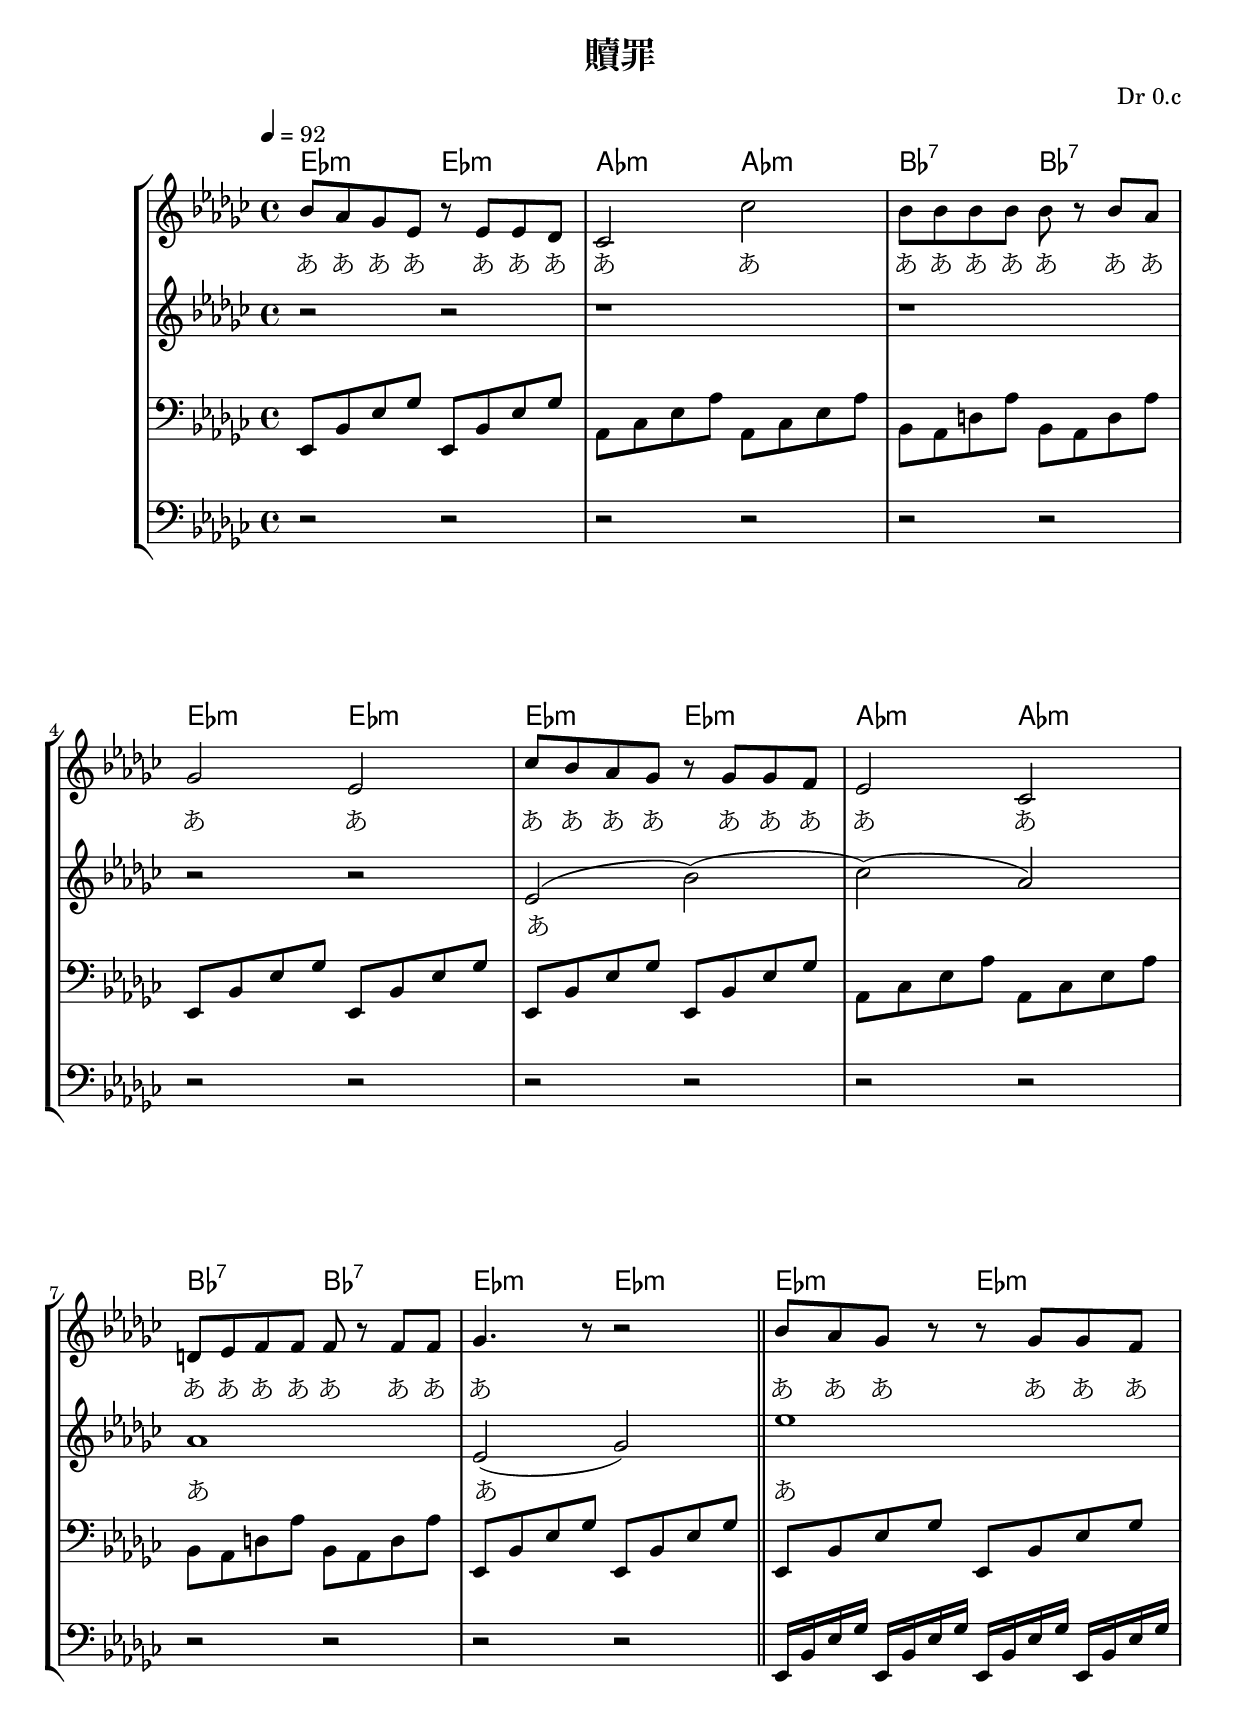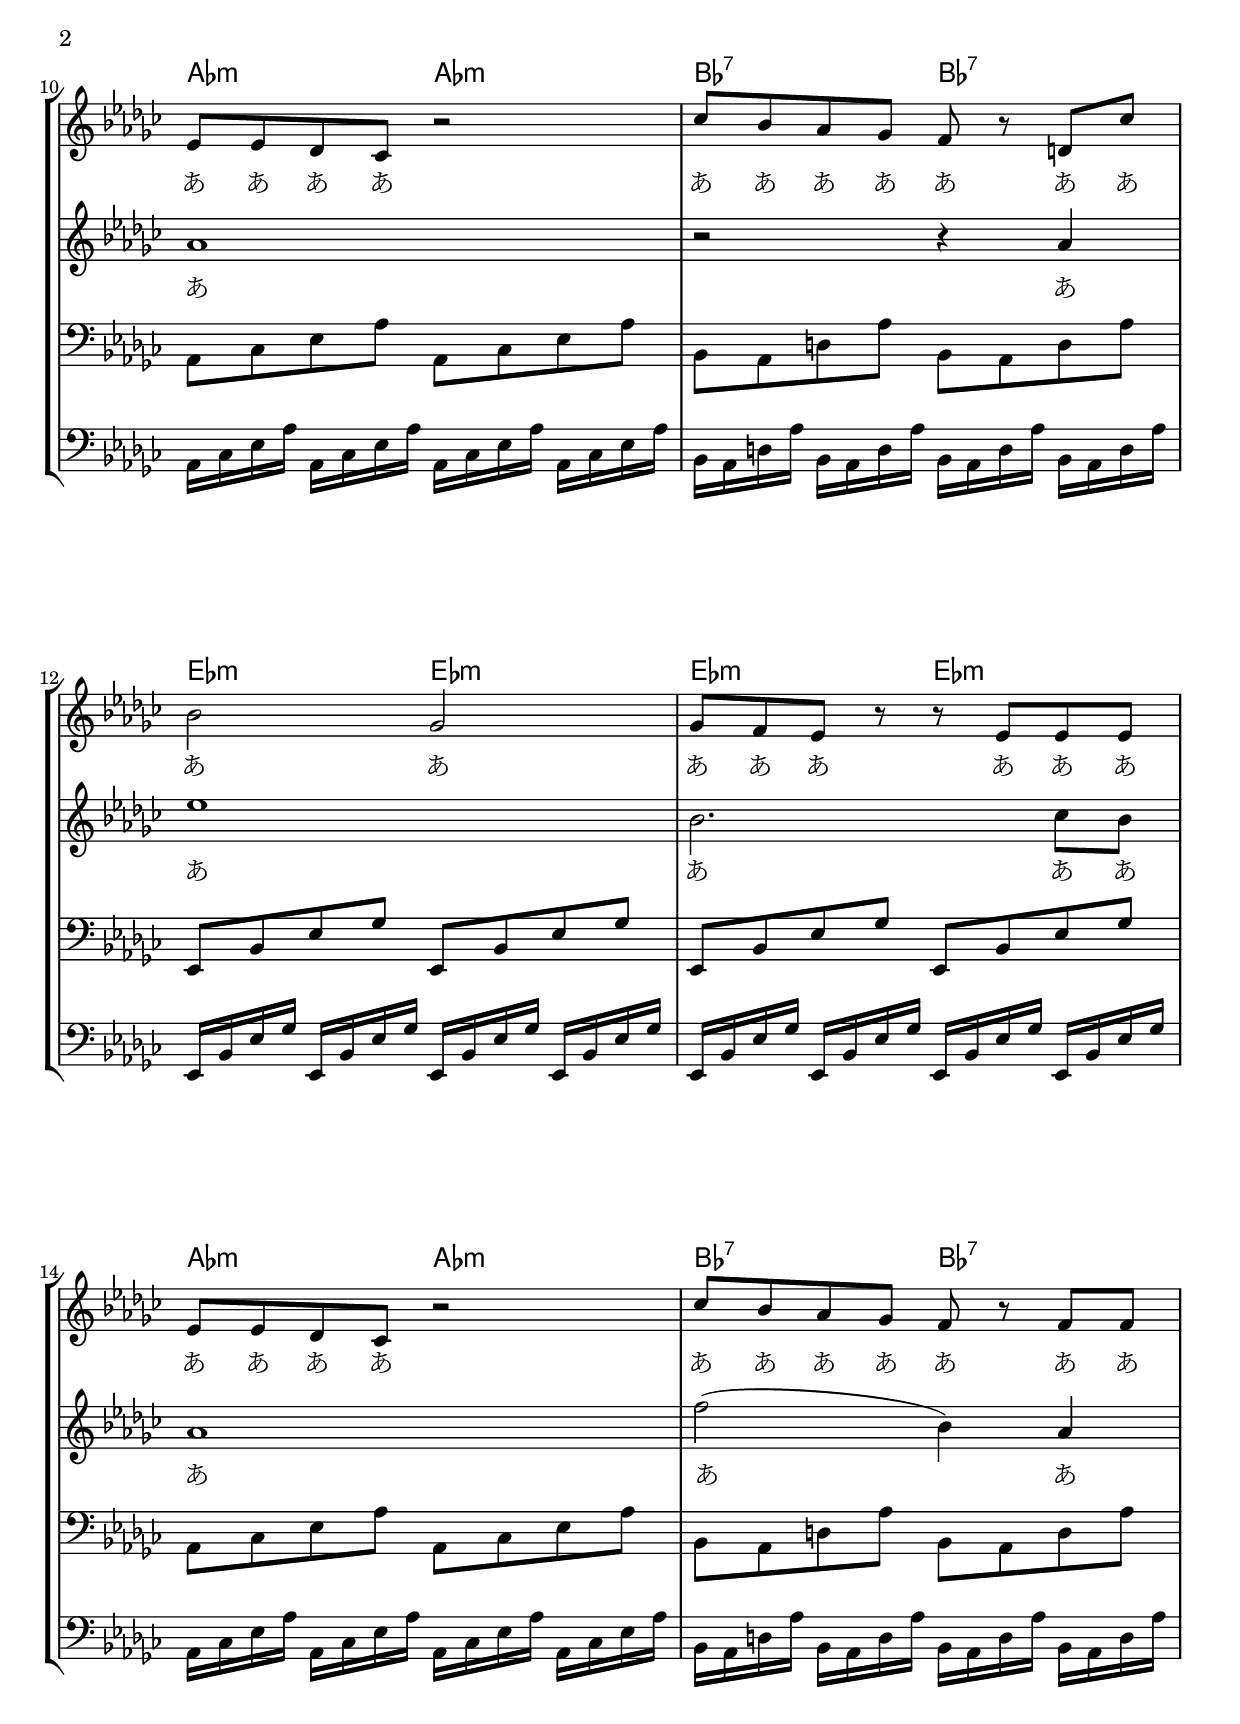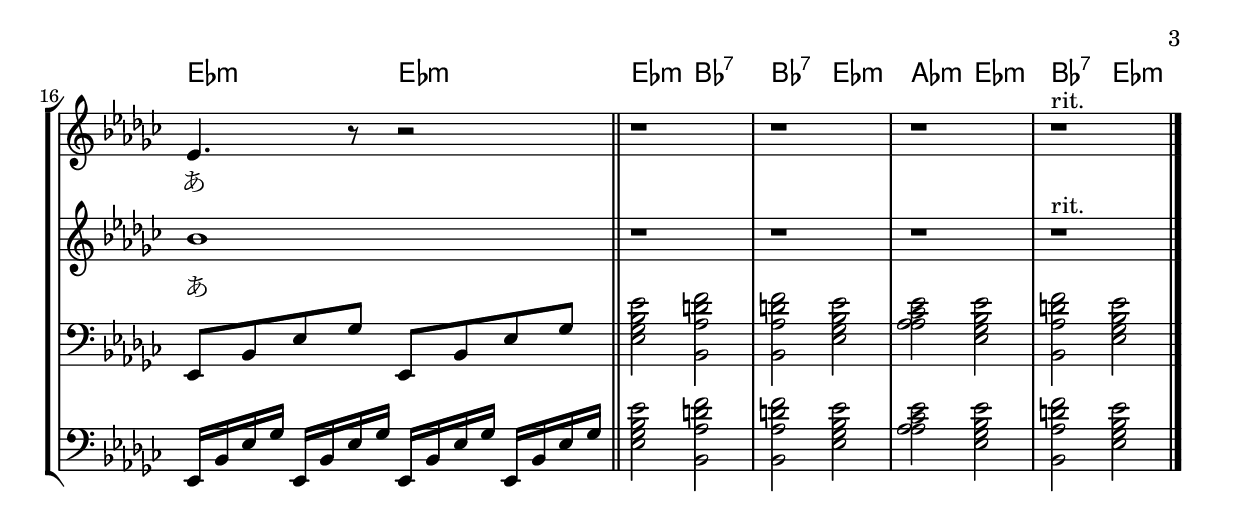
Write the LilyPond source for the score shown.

\version "2.12.1"

\header {
	title = \markup {贖罪}
	composer = \markup \center-column {"Dr 0.c"}
}

harmony = \chordmode {
	es2:m es:m as:m as:m bes:7 bes:7 es:m es:m es:m es:m as:m as:m bes:7 bes:7 es:m es:m 

	es:m es:m as:m as:m bes:7 bes:7 es:m es:m es:m es:m as:m as:m bes:7 bes:7 es:m es:m 

	es:m bes:7 bes:7 es:m as:m es:m bes:7 es:m 
}

melody = {
	\set Staff.midiInstrument = #"Electric Grand"
		\key ges \major
	\tempo 4 = 92
bes'8  as'8  ges'8  es'8  r8  es'8  es'8  des'8 
	ces'2  ces''2 
	bes'8  bes'8  bes'8  bes'8  bes'8  r8  bes'8  as'8 
	ges'2  es'2 
	ces''8  bes'8  as'8  ges'8  r8  ges'8  ges'8  f'8 
	es'2  ces'2 
	d'8  es'8  f'8  f'8  f'8  r8  f'8  f'8 
	ges'4.  r8  r2
	\set Staff.midiInstrument = #"Electric Grand"
	bes'8  as'8  ges'8  r8  r8  ges'8  ges'8  f'8 
	es'8  es'8  des'8  ces'8  r2 
	ces''8  bes'8  as'8  ges'8  f'8  r8  d'8  ces''8 
	bes'2  ges'2 
	ges'8  f'8  es'8  r8  r8  es'8  es'8  es'8 
	es'8  es'8  des'8  ces'8  r2 
	ces''8  bes'8  as'8  ges'8  f'8  r8  f'8  f'8 
	es'4.  r8  r2
	r1 | r1 | r1 | r1^"rit." \bar "|."
}

words = \lyricmode {
	あ  あ  あ  あ  あ  あ  あ  あ  あ  あ  あ  あ  あ  あ  あ  あ  あ  あ  あ  あ  あ  あ  あ  あ  あ  あ  あ  あ  あ  あ  あ  あ  あ  あ  あ  
	あ  あ  あ  あ  あ  あ  あ  あ  あ  あ  あ  あ  あ  あ  あ  あ  あ  あ  あ  あ  あ  あ  あ  あ  あ  あ  あ  あ  あ  あ  あ  あ  あ  あ  あ  あ  あ  
	
}

secondmelody = {
	\set Staff.midiInstrument = #"Viola"
		\key ges \major
	\tempo 4 = 92
r2  r2 
	r1 
	r1 
	r2  r2 
	es'2  (bes'2) 
	(ces''2)  (as'2) 
	as'1 
	es'2  (ges'2)
	\set Staff.midiInstrument = #"Viola"
	es''1 
	as'1 
	r2  r4  as'4 
	es''1 
	bes'2.  ces''8  bes'8 
	as'1 
	f''2  (bes'4)  as'4 
	bes'1
	r1 | r1 | r1 | r1^"rit." \bar "|."
}

secondwords = \lyricmode {
	あ  あ  あ  
	あ  あ  あ  あ  あ  あ  あ  あ  あ  あ  あ  
	
}

tempochange = {
	\tempo 4 = 92
	r1 | r1 | r1 | r1 | r1 | r1 | r1 | r1 \bar "||"
	\tempo 4 = 92
	r1 | r1 | r1 | r1 | r1 | r1 | r1 | r1 \bar "||"
	\tempo 4 = 92
	r1 | r1 | r1 | \tempo 4 = 69 r2 \tempo 4 = 61 r2 \bar "|."
}

mainacc = {
	\clef bass
	\set Staff.midiInstrument = #"Pad 2 (warm)"
	\key ges \major
	\tempo 4 = 92
	es,8 bes,8 es8 ges8
	es,8 bes,8 es8 ges8
	as,8 ces8 es8 as8
	as,8 ces8 es8 as8
	bes,8 as,8 d8 as8
	bes,8 as,8 d8 as8
	es,8 bes,8 es8 ges8
	es,8 bes,8 es8 ges8
	es,8 bes,8 es8 ges8
	es,8 bes,8 es8 ges8
	as,8 ces8 es8 as8
	as,8 ces8 es8 as8
	bes,8 as,8 d8 as8
	bes,8 as,8 d8 as8
	es,8 bes,8 es8 ges8
	es,8 bes,8 es8 ges8
	\bar "||"

	\set Staff.midiInstrument = #"Pad 2 (warm)"
	es,8 bes,8 es8 ges8
	es,8 bes,8 es8 ges8
	as,8 ces8 es8 as8
	as,8 ces8 es8 as8
	bes,8 as,8 d8 as8
	bes,8 as,8 d8 as8
	es,8 bes,8 es8 ges8
	es,8 bes,8 es8 ges8
	es,8 bes,8 es8 ges8
	es,8 bes,8 es8 ges8
	as,8 ces8 es8 as8
	as,8 ces8 es8 as8
	bes,8 as,8 d8 as8
	bes,8 as,8 d8 as8
	es,8 bes,8 es8 ges8
	es,8 bes,8 es8 ges8
	\bar "||"

	\set Staff.midiInstrument = #"FX 6 (goblins)"
	<es ges bes es'>2
	<bes, as d' f'>2
	<bes, as d' f'>2
	<es ges bes es'>2
	<as as ces' es'>2
	<es ges bes es'>2
	<bes, as d' f'>2
	<es ges bes es'>2
	\bar "|."
}

subacc = {
	\clef bass
	\set Staff.midiInstrument = #"Acoustic grand"
	\key ges \major
	\tempo 4 = 92
	r2
	r2
	r2
	r2
	r2
	r2
	r2
	r2
	r2
	r2
	r2
	r2
	r2
	r2
	r2
	r2
	\bar "||"

	\set Staff.midiInstrument = #"Pad 6 (metallic)"
	es,16 bes, es ges es, bes, es ges
	es,16 bes, es ges es, bes, es ges
	as,16 ces es as as, ces es as
	as,16 ces es as as, ces es as
	bes,16 as, d as bes, as, d as
	bes,16 as, d as bes, as, d as
	es,16 bes, es ges es, bes, es ges
	es,16 bes, es ges es, bes, es ges
	es,16 bes, es ges es, bes, es ges
	es,16 bes, es ges es, bes, es ges
	as,16 ces es as as, ces es as
	as,16 ces es as as, ces es as
	bes,16 as, d as bes, as, d as
	bes,16 as, d as bes, as, d as
	es,16 bes, es ges es, bes, es ges
	es,16 bes, es ges es, bes, es ges
	\bar "||"

	\set Staff.midiInstrument = #"Choir Aahs"
	<es ges bes es'>2
	<bes, as d' f'>2
	<bes, as d' f'>2
	<es ges bes es'>2
	<as as ces' es'>2
	<es ges bes es'>2
	<bes, as d' f'>2
	<es ges bes es'>2
	\bar "|."
}

percA = {
	\drummode {
	r1 |r1 |r1 |r1 |r1 |r1 |r1 |r1 \bar "||"
	r1 |r1 |r1 |r1 |r1 |r1 |r1 |r1 \bar "||"
	r1 |r1 |r1 |r1 \bar "|."
	}
}

percB = {
	\drummode {
	r1 |r1 |r1 |r1 |r1 |r1 |r1 |r1 \bar "||"
	r1 |r1 |r1 |r1 |r1 |r1 |r1 |r1 \bar "||"
	r1 |r1 |r1 |r1 \bar "|."
	}
}

percC = {
	\drummode {
	r1 |r1 |r1 |r1 |r1 |r1 |r1 |r1 \bar "||"
	r1 |r1 |r1 |r1 |r1 |r1 |r1 |r1 \bar "||"
	r1 |r1 |r1 |r1 \bar "|."
	}
}

percD = {
	\drummode {
	r1 |r1 |r1 |r1 |r1 |r1 |r1 |r1 \bar "||"
	r1 |r1 |r1 |r1 |r1 |r1 |r1 |r1 \bar "||"
	r1 |r1 |r1 |r1 \bar "|."
	}
}

percE = {
	\drummode {
	r1 |r1 |r1 |r1 |r1 |r1 |r1 |r1 \bar "||"
	r1 |r1 |r1 |r1 |r1 |r1 |r1 |r1 \bar "||"
	r1 |r1 |r1 |r1 \bar "|."
	}
}

\score {
	<<
		\new StaffGroup <<
			\new ChordNames {\harmony}
			\new Voice = "melody" {\melody}
			\new Lyrics \lyricsto "melody" \words
			\new Voice = "secondmelody" {\secondmelody}
			\new Lyrics \lyricsto "secondmelody" \secondwords
			\new Staff = "mainacc" {\mainacc}
			\new Staff = "subacc" {\subacc}
		>>
	>>
	\layout { }
}
